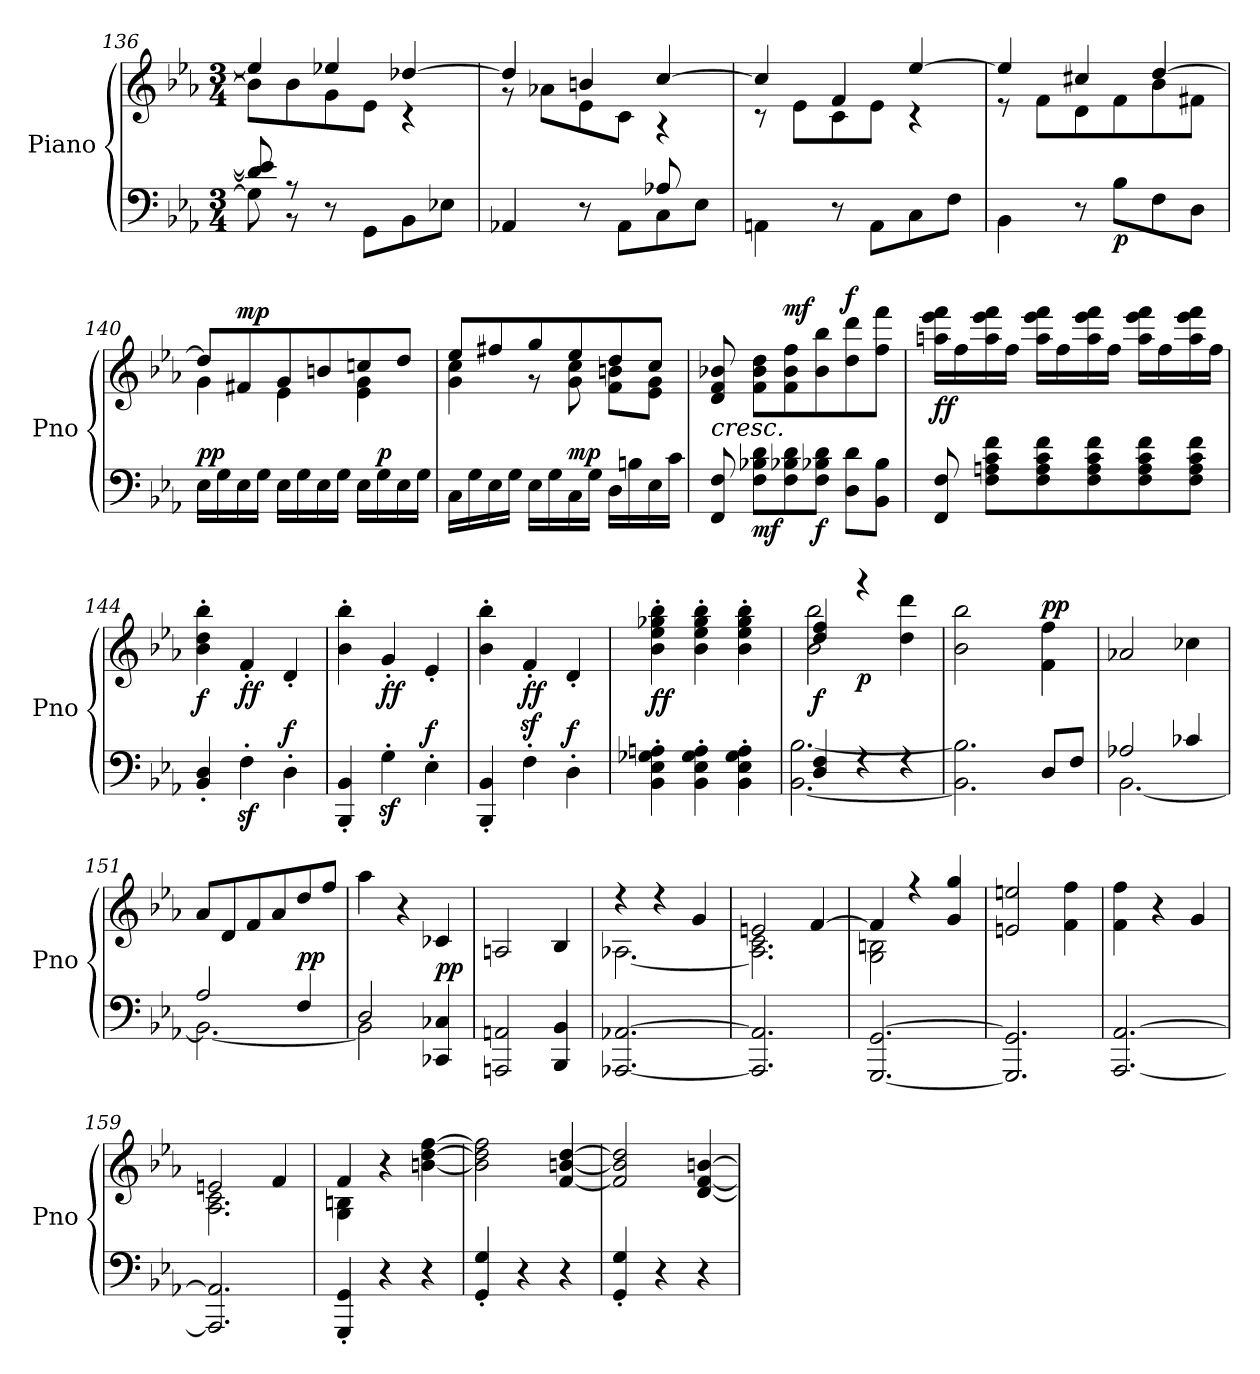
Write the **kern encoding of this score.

**kern	**kern	**dynam
*part1	*part1	*part1
*staff2	*staff1	*staff1/2
*I"Piano	*	*
*I'Pno	*	*
!!LO:LB:g=z
*clefF4	*clefG2	*
*k[b-e-a-]	*k[b-e-a-]	*
*M3/4	*M3/4	*
=136	=136	=136
*^	*^	*
8d-/] 8e/]	8Gn\]	4ee/]	8b-\L]	.
8r	8r	.	8b-\	.
4ryy	8r	4ee-X/	8g\	.
.	8GG\L	.	8e-\J	.
4ryy	8BB-\	[4dd-X/	4r	.
.	8E-X\J	.	.	.
=137	=137	=137	=137	=137
4AA-X/	4ryy	4dd-/]	8r	.
.	.	.	8a-X\L	.
4ryy	8r	4bn/	8e-\	.
.	8AA-\L	.	8c\J	.
8A-X/	8C\	[4cc/	4r	.
8rFyy	8E-\J	.	.	.
=138	=138	=138	=138	=138
4ryy	4AAn\	4cc/]	8r	.
.	.	.	8e-\L	.
4ryy	8r	4f/	8c\	.
.	8AA\L	.	8e-\J	.
4ryy	8C\	[4ee-/	4r	.
.	8F\J	.	.	.
=139	=139	=139	=139	=139
4rFyy	4BB-\	4ee-/]	8r	.
.	.	.	8f\L	.
4rFyy	8r	4cc#X/	8d\	.
!	!	!	!	!LO:DY:b=2
.	8B-\L	.	8f\	p
4rFyy	8F\	[4dd/	8b-\	.
.	8D\J	.	8f#X\J	.
=140	=140	=140	=140	=140
!	!	!	!	!LO:DY:a=2
*v	*v	*	*	*
16E-\LL	8dd/L]	4g\	pp
16G\	.	.	.
!	!	!	!LO:DY:a
16E-\	8f#X/	.	mp
16G\JJ	.	.	.
16E-\LL	8g/	4e-\	.
16G\	.	.	.
16E-\	8bn/	.	.
16G\JJ	.	.	.
16E-\LL	8ccn/	4e-\ 4g\	.
!	!	!	!LO:DY:a=2
16G\	.	.	p
16E-\	8dd/J	.	.
16G\JJ	.	.	.
!!LO:LB:g=z	!!
=141	=141	=141	=141
16C\LL	8ee-/L	4g\ 4cc\	.
16G\	.	.	.
16E-\	8ff#X/	.	.
16G\JJ	.	.	.
16E-\LL	8gg/	8r	.
16G\	.	.	.
!	!	!	!LO:DY:a=2
16C\	8ee-/	8g\ 8cc\	mp
16G\JJ	.	.	.
16D\LL	8dd/	8f\ 8bn\L	.
16Bn\	.	.	.
16E-\	8cc/J	8e-\ 8g\J	.
16c\JJ	.	.	.
*	*v	*v	*
=142	=142	=142
!	!	!LO:HP:b
8FF/ 8F/	8d/ 8f/ 8b-X/	<
!	!	!LO:DY:b=2
8F\ 8B-X\ 8d\L	8f\ 8b-\ 8dd\L	mf
!	!	!LO:DY:a
8F\ 8B-X\ 8d\	8f\ 8b-\ 8ff\	mf
!	!	!LO:DY:b=2
8F\ 8B-X\ 8d\J	8b-\ 8bb-\	f
!	!	!LO:DY:a
8D\ 8d\L	8dd\ 8ddd\	f
8BB-\ 8B-\J	8ff\ 8fff\J	.
.	.	[
=143	=143	=143
!	!	!LO:DY:b
8FF/ 8F/	16aan\ 16eee-\ 16fff\LL	ff
.	16ff\	.
8F\ 8An\ 8c\ 8f\L	16aa\ 16eee-\ 16fff\	.
.	16ff\JJ	.
8F\ 8A\ 8c\ 8f\	16aa\ 16eee-\ 16fff\LL	.
.	16ff\	.
8F\ 8A\ 8c\ 8f\	16aa\ 16eee-\ 16fff\	.
.	16ff\JJ	.
8F\ 8A\ 8c\ 8f\	16aa\ 16eee-\ 16fff\LL	.
.	16ff\	.
8F\ 8A\ 8c\ 8f\J	16aa\ 16eee-\ 16fff\	.
.	16ff\JJ	.
=144	=144	=144
!	!	!LO:DY:b
4BB-/' 4D/'	4b-\' 4dd\' 4bb-\'	f
!	!	!LO:DY:b
4Fz>'\	4f'/	ff
!	!	!LO:DY:a=2
4D'\	4d'/	f
=145	=145	=145
4BBB-/' 4BB-/'	4b-\' 4bb-\'	.
!	!	!LO:DY:b
4Gz>'\	4g'/	ff
!	!	!LO:DY:a=2
4E-'\	4e-'/	f
=146	=146	=146
4BBB-/' 4BB-/'	4b-\' 4bb-\'	.
!	!	!LO:DY:b
4F'\	4fz<'/	ff
!	!	!LO:DY:a=2
4D'\	4d'/	f
!!LO:LB:g=z
=147	=147	=147
!	!	!LO:DY:b
4BB-\' 4E-\' 4G-X\' 4An\'	4b-\' 4ee-\' 4gg-X\' 4bb-\'	ff
4BB-\' 4E-\' 4G-\' 4A\'	4b-\' 4ee-\' 4gg-\' 4bb-\'	.
4BB-\' 4E-\' 4G-\' 4A\'	4b-\' 4ee-\' 4gg-\' 4bb-\'	.
=148	=148	=148
*^	*^	*
!	!	!	!	!LO:DY:b
4D/ 4F/	[2.BB-\ [2.B-\	4dd/ 4ff/	2b-\ 2bb-\	f
!	!	!	!	!LO:DY:b
4rF	.	4r	.	p
4rF	.	4rgggyy	4dd\ 4ddd\	.
*	*	*v	*v	*
=149	=149	=149	=149
4ryy	2.BB-\] 2.B-\]	2b-\ 2bb-\	.
4ryy	.	.	.
!	!	!	!LO:DY:a
8D/L	.	4f\ 4ff\	pp
8F/J	.	.	.
=150	=150	=150	=150
2A-X/	[2.BB-\	2a-X/	.
4c-X/	.	4cc-X\	.
=151	=151	=151	=151
2A-/	2.BB-\_	8a-/L	.
.	.	8d/	.
.	.	8f/	.
.	.	8a-/	.
!	!	!	!LO:DY:a=2
4F/	.	8dd/	pp
.	.	8ff/J	.
=152	=152	=152	=152
2D/	2BB-\]	4aa-\	.
.	.	4r	.
!	!	!	!LO:DY:a=2
4CC-X/ 4C-X/	4rAAAyy	4c-X/	pp
*v	*v	*	*
=153	=153	=153
2AAAn/ 2AAn/	2An/	.
4BBB-/ 4BB-/	4B-/	.
!!LO:LB:g=z
=154	=154	=154
*	*^	*
[2.AAA-X/ [2.AA-X/	4r	[2.A-X\	.
.	4r	.	.
.	4g/	.	.
=155	=155	=155	=155
2.AAA-/] 2.AA-/]	2en/	2.A-\] 2.c\	.
.	[4f/	.	.
=156	=156	=156	=156
[2.GGG/ [2.GG/	4f/]	2G\ 2Bn\	.
.	4r	.	.
.	4g/ 4gg/	4ryy	.
*	*v	*v	*
=157	=157	=157
2.GGG/] 2.GG/]	2en/ 2een/	.
.	4f\ 4ff\	.
=158	=158	=158
[2.AAA-/ [2.AA-/	4f\ 4ff\	.
.	4r	.
.	4g/	.
!!LO:PB:g=z
=159	=159	=159
*	*^	*
2.AAA-/] 2.AA-/]	2en/	2.A-\ 2.c\	.
.	4f/	.	.
=160	=160	=160	=160
4GGG/' 4GG/'	4f/	4G\ 4Bn\	.
4r	4r	2ryy	.
4r	[4bn\ [4dd\ [4ff\	.	.
*	*v	*v	*
=161	=161	=161
4GG/' 4G/'	2b\] 2dd\] 2ff\]	.
4r	.	.
4r	[4f/ [4bn/ [4dd/	.
=162	=162	=162
4GG/' 4G/'	2f/] 2b/] 2dd/]	.
4r	.	.
4r	[4d/ [4f/ [4bn/	.
=	=	=
*-	*-	*-
